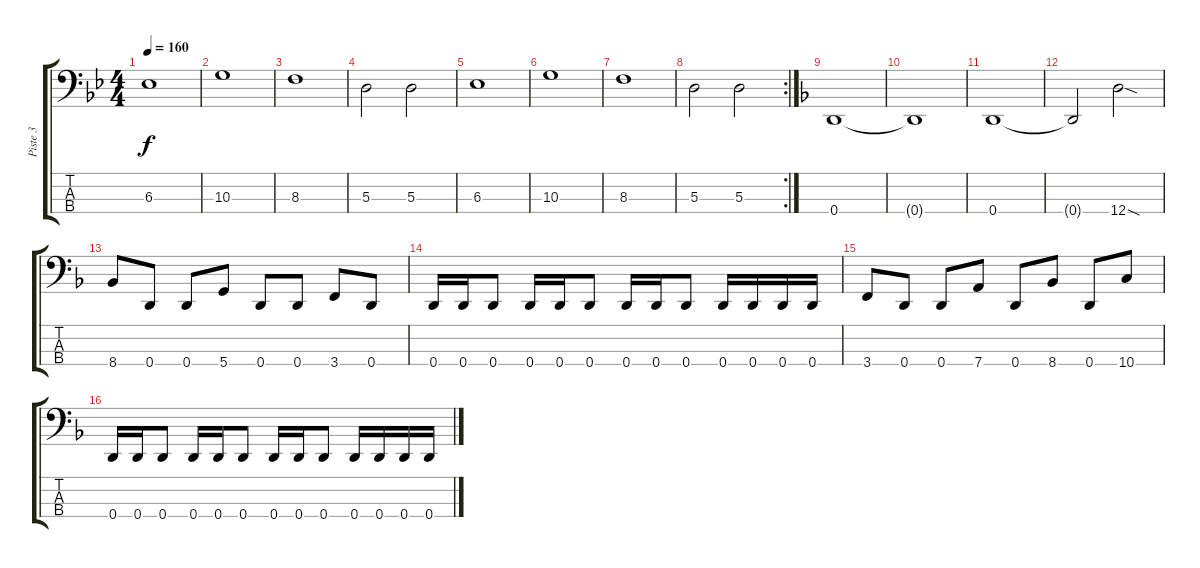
\track ("Piste 3" "Piste 3") {instrument electricbassfinger}
\staff {score tabs}
\tuning (G2 D2 A1 D1) {hide}
\ts (4 4)
\tempo 160
\clef f4
\ks bb
6.3.1{dy f} |
10.3.1 |
8.3.1 |
5.3.2 5.3.2 |
6.3.1 |
10.3.1 |
8.3.1 |
\rc 2
5.3.2 5.3.2 |
\ks f
0.4.1 |
0.4{t}.1 |
0.4.1 |
0.4{t}.2 12.4{sod}.2 |
8.4.8 0.4.8 0.4.8 5.4.8 0.4.8 0.4.8 3.4.8 0.4.8 |
0.4.16 0.4.16 0.4.8 0.4.16 0.4.16 0.4.8 0.4.16 0.4.16 0.4.8 0.4.16 0.4.16 0.4.16 0.4.16 |
3.4.8 0.4.8 0.4.8 7.4.8 0.4.8 8.4.8 0.4.8 10.4.8 |
0.4.16 0.4.16 0.4.8 0.4.16 0.4.16 0.4.8 0.4.16 0.4.16 0.4.8 0.4.16 0.4.16 0.4.16 0.4.16
